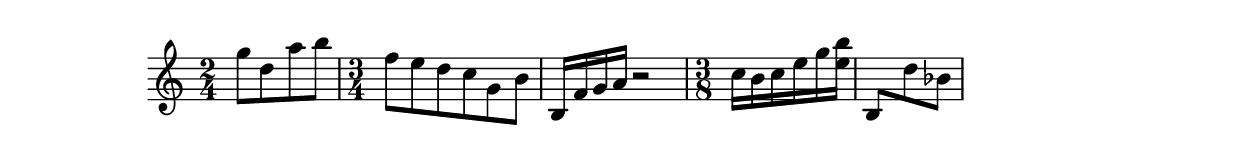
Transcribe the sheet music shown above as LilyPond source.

\header {
    texidoc = "Beams that are not strictly concave are damped
 according to their concaveness. "
}
\version "2.14.0"
\layout {
    ragged-right = ##t
}

\relative c'' {
    \time 2/4 
    g'=''8[ d a' b]
   \time 3/4
    f=''8[ e d c g b]
    b,16[ f' g a]
    r2
   \time 3/8
    c=''16[ b c e g <e b'>] |
   \stemUp b,8[  \stemDown d'8 bes8]
}
